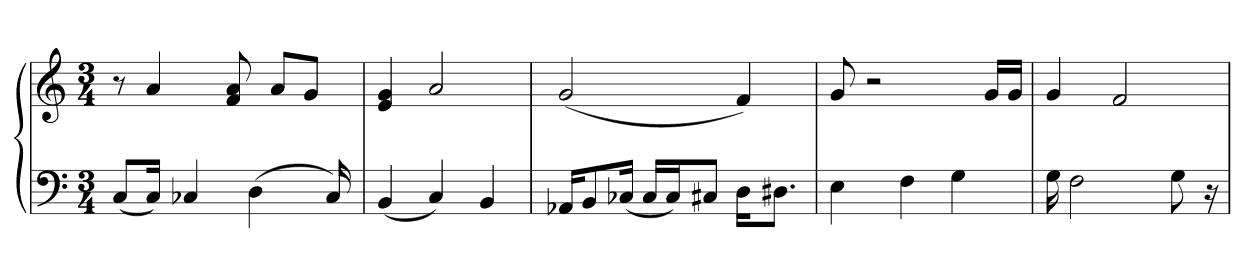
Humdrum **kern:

**kern	**kern
*part1	*part1
*staff2	*staff1
*clefF4	*clefG2
*k[]	*k[]
*M3/4	*M3/4
=1	=1
(8C/L	8r
16C/Jk)	4a
4C-X	.
.	8f 8a
(4D	.
.	8a/L
.	8g/J
16C-)	.
=2	=2
(4BB	4e 4g
4C)	2a
4BB	.
=3	=3
16AA-X/KL	(2g
8BB/	.
(16C-X/Jk	.
16C-/LL	.
16C-/J)	.
8C#X/J	.
16D\KL	4f)
8.D#X\J	.
=4	=4
4E	8g
.	2r
4F	.
4G	.
.	16g/LL
.	16g/JJ
=5	=5
16G	4g
2F	.
.	2f
8G	.
16r	.
=	=
*-	*-
